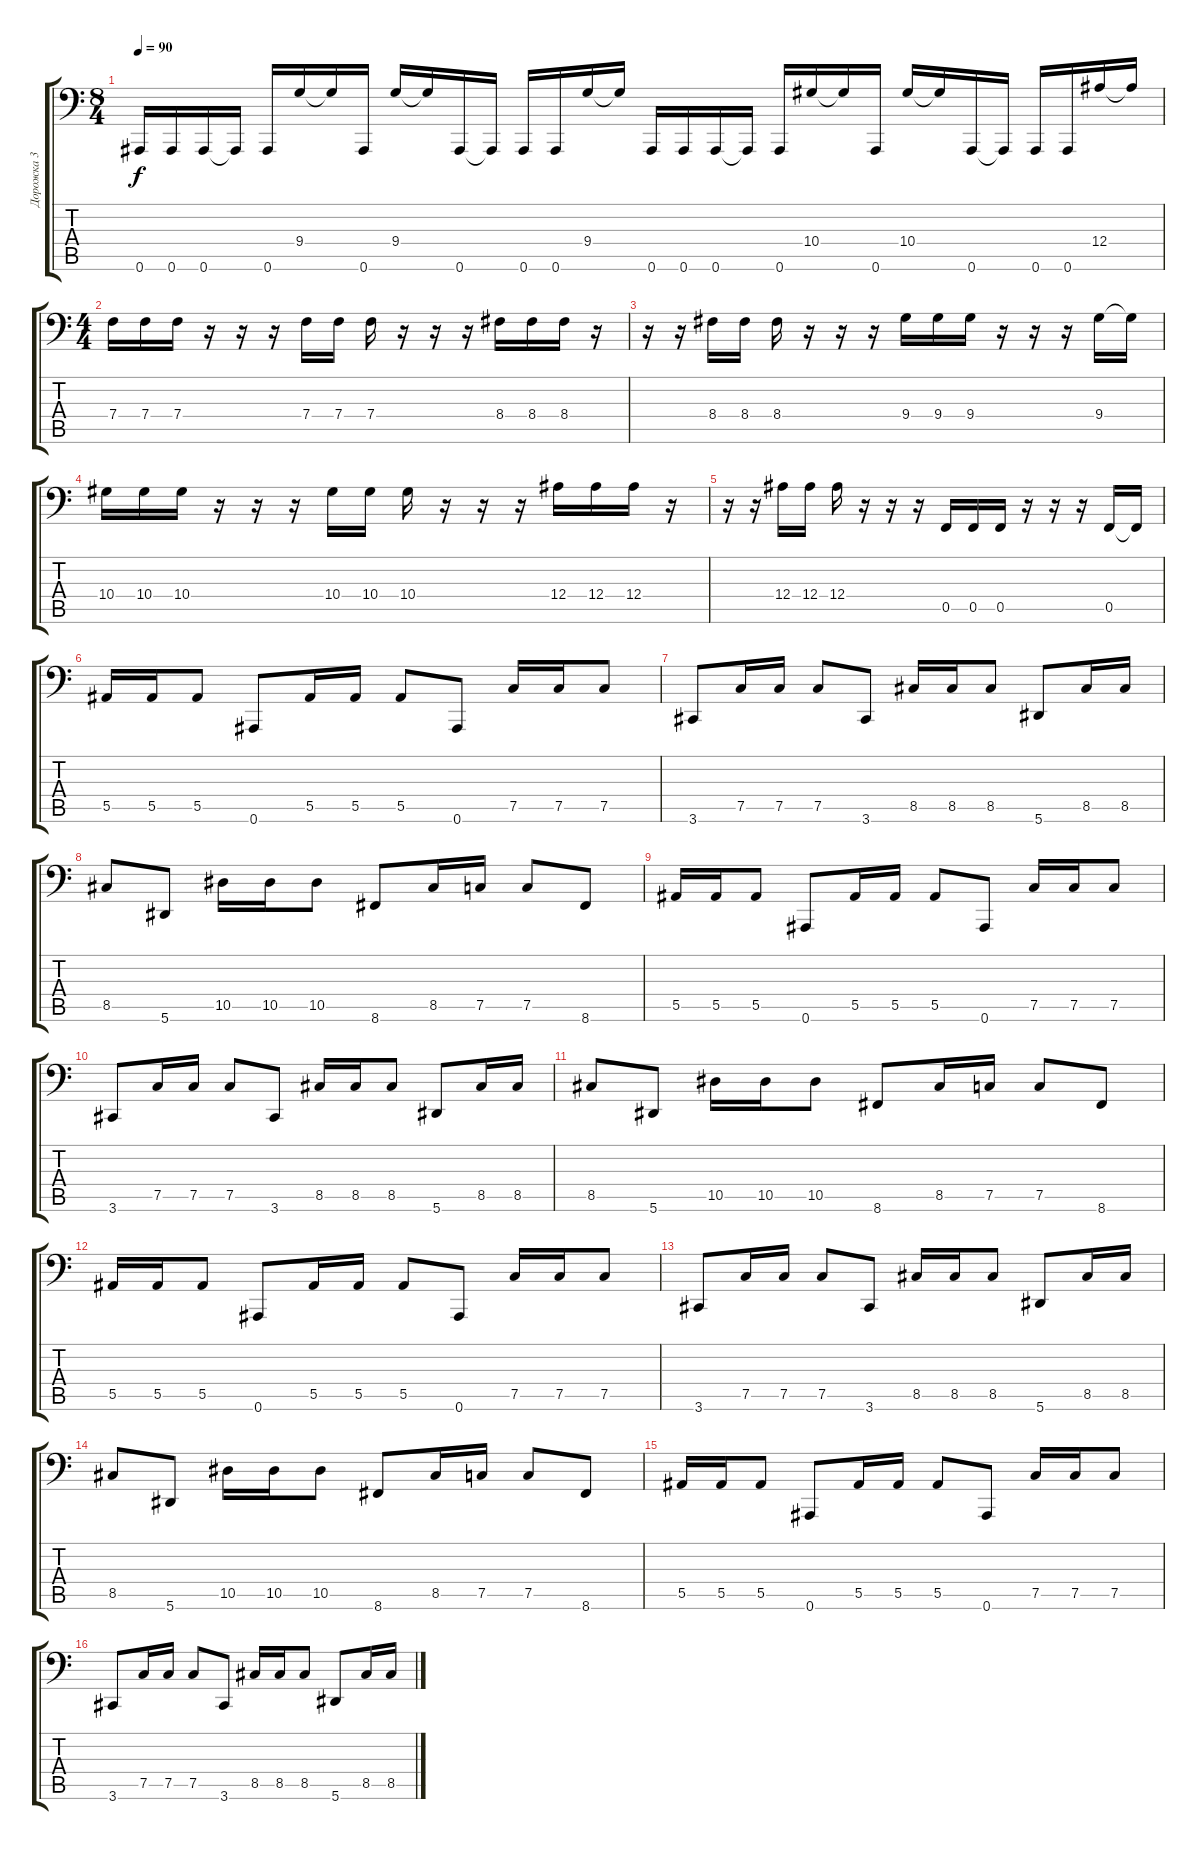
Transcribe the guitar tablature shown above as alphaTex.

\track ("Дорожка 3" "Дорожка 3") {instrument electricbassfinger}
\staff {score tabs}
\tuning (Db3 G2 Eb2 Bb1 F1 Bb0) {hide}
\ts (8 4)
\tempo 90
\clef f4
\ks c
0.6.16{dy f} 0.6.16 0.6.16 0.6{t}.16 0.6.16 9.4.16 9.4{t}.16 0.6.16 9.4.16 9.4{t}.16 0.6.16 0.6{t}.16 0.6.16 0.6.16 9.4.16 9.4{t}.16 0.6.16 0.6.16 0.6.16 0.6{t}.16 0.6.16 10.4.16 10.4{t}.16 0.6.16 10.4.16 10.4{t}.16 0.6.16 0.6{t}.16 0.6.16 0.6.16 12.4.16 12.4{t}.16 |
\ts (4 4)
7.4.16 7.4.16 7.4.16 r.16 r.16 r.16 7.4.16 7.4.16 7.4.16 r.16 r.16 r.16 8.4.16 8.4.16 8.4.16 r.16 |
r.16 r.16 8.4.16 8.4.16 8.4.16 r.16 r.16 r.16 9.4.16 9.4.16 9.4.16 r.16 r.16 r.16 9.4.16 9.4{t}.16 |
10.4.16 10.4.16 10.4.16 r.16 r.16 r.16 10.4.16 10.4.16 10.4.16 r.16 r.16 r.16 12.4.16 12.4.16 12.4.16 r.16 |
r.16 r.16 12.4.16 12.4.16 12.4.16 r.16 r.16 r.16 0.5.16 0.5.16 0.5.16 r.16 r.16 r.16 0.5.16 0.5{t}.16 |
5.5.16 5.5.16 5.5.8 0.6.8 5.5.16 5.5.16 5.5.8 0.6.8 7.5.16 7.5.16 7.5.8 |
3.6.8 7.5.16 7.5.16 7.5.8 3.6.8 8.5.16 8.5.16 8.5.8 5.6.8 8.5.16 8.5.16 |
8.5.8 5.6.8 10.5.16 10.5.16 10.5.8 8.6.8 8.5.16 7.5.16 7.5.8 8.6.8 |
5.5.16 5.5.16 5.5.8 0.6.8 5.5.16 5.5.16 5.5.8 0.6.8 7.5.16 7.5.16 7.5.8 |
3.6.8 7.5.16 7.5.16 7.5.8 3.6.8 8.5.16 8.5.16 8.5.8 5.6.8 8.5.16 8.5.16 |
8.5.8 5.6.8 10.5.16 10.5.16 10.5.8 8.6.8 8.5.16 7.5.16 7.5.8 8.6.8 |
5.5.16 5.5.16 5.5.8 0.6.8 5.5.16 5.5.16 5.5.8 0.6.8 7.5.16 7.5.16 7.5.8 |
3.6.8 7.5.16 7.5.16 7.5.8 3.6.8 8.5.16 8.5.16 8.5.8 5.6.8 8.5.16 8.5.16 |
8.5.8 5.6.8 10.5.16 10.5.16 10.5.8 8.6.8 8.5.16 7.5.16 7.5.8 8.6.8 |
5.5.16 5.5.16 5.5.8 0.6.8 5.5.16 5.5.16 5.5.8 0.6.8 7.5.16 7.5.16 7.5.8 |
3.6.8 7.5.16 7.5.16 7.5.8 3.6.8 8.5.16 8.5.16 8.5.8 5.6.8 8.5.16 8.5.16
